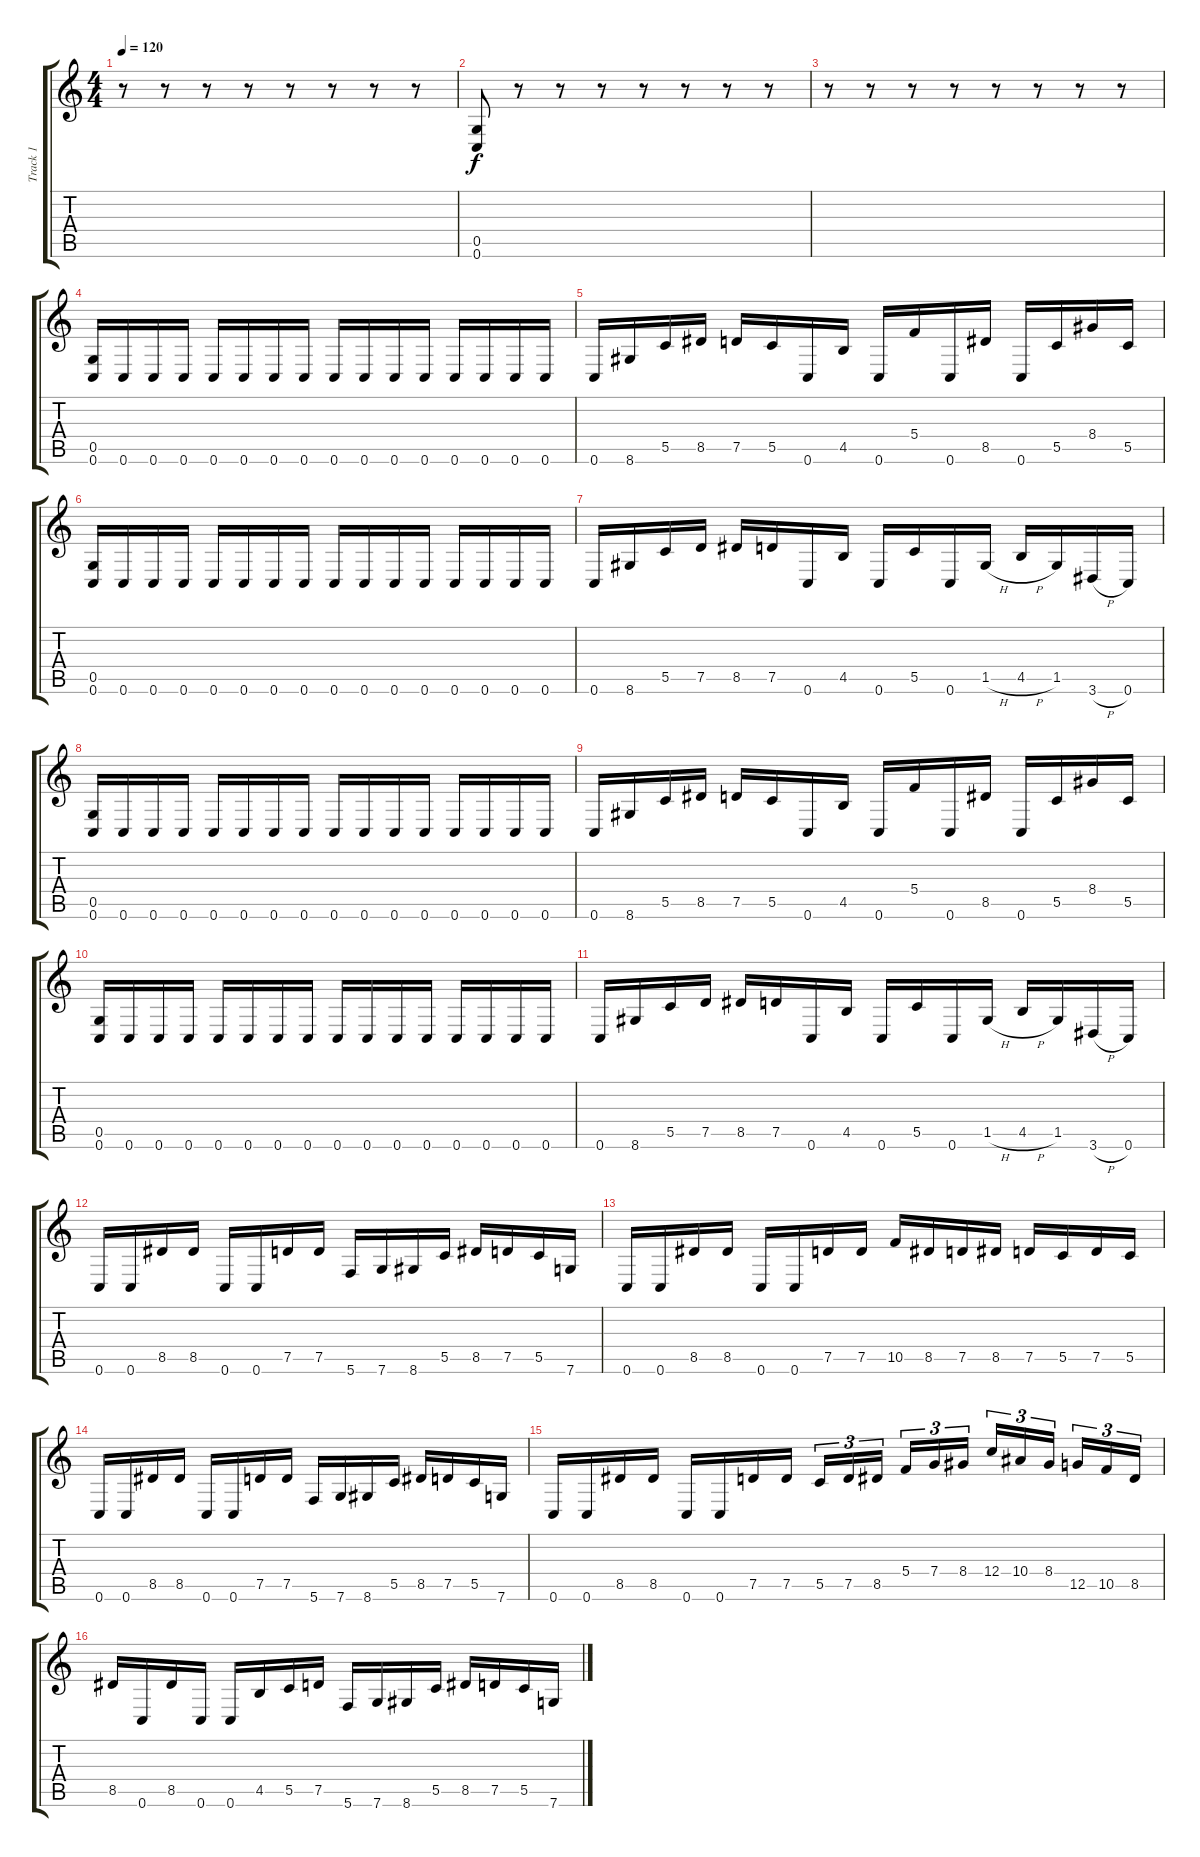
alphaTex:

\track ("Track 1" "Track 1") {instrument distortionguitar}
\staff {score tabs}
\tuning (D4 A3 F3 C3 G2 C2) {hide}
\ts (4 4)
\tempo 120
\clef g2
\ks c
r.8{dy f} r.8 r.8 r.8 r.8 r.8 r.8 r.8 |
(0.5 0.6).8 r.8 r.8 r.8 r.8 r.8 r.8 r.8 |
r.8 r.8 r.8 r.8 r.8 r.8 r.8 r.8 |
(0.5 0.6).16 0.6.16 0.6.16 0.6.16 0.6.16 0.6.16 0.6.16 0.6.16 0.6.16 0.6.16 0.6.16 0.6.16 0.6.16 0.6.16 0.6.16 0.6.16 |
0.6.16 8.6.16 5.5.16 8.5.16 7.5.16 5.5.16 0.6.16 4.5.16 0.6.16 5.4.16 0.6.16 8.5.16 0.6.16 5.5.16 8.4.16 5.5.16 |
(0.5 0.6).16 0.6.16 0.6.16 0.6.16 0.6.16 0.6.16 0.6.16 0.6.16 0.6.16 0.6.16 0.6.16 0.6.16 0.6.16 0.6.16 0.6.16 0.6.16 |
0.6.16 8.6.16 5.5.16 7.5.16 8.5.16 7.5.16 0.6.16 4.5.16 0.6.16 5.5.16 0.6.16 1.5{h}.16 4.5{h}.16 1.5.16 3.6{h}.16 0.6.16 |
(0.5 0.6).16 0.6.16 0.6.16 0.6.16 0.6.16 0.6.16 0.6.16 0.6.16 0.6.16 0.6.16 0.6.16 0.6.16 0.6.16 0.6.16 0.6.16 0.6.16 |
0.6.16 8.6.16 5.5.16 8.5.16 7.5.16 5.5.16 0.6.16 4.5.16 0.6.16 5.4.16 0.6.16 8.5.16 0.6.16 5.5.16 8.4.16 5.5.16 |
(0.5 0.6).16 0.6.16 0.6.16 0.6.16 0.6.16 0.6.16 0.6.16 0.6.16 0.6.16 0.6.16 0.6.16 0.6.16 0.6.16 0.6.16 0.6.16 0.6.16 |
0.6.16 8.6.16 5.5.16 7.5.16 8.5.16 7.5.16 0.6.16 4.5.16 0.6.16 5.5.16 0.6.16 1.5{h}.16 4.5{h}.16 1.5.16 3.6{h}.16 0.6.16 |
0.6.16 0.6.16 8.5.16 8.5.16 0.6.16 0.6.16 7.5.16 7.5.16 5.6.16 7.6.16 8.6.16 5.5.16 8.5.16 7.5.16 5.5.16 7.6.16 |
0.6.16 0.6.16 8.5.16 8.5.16 0.6.16 0.6.16 7.5.16 7.5.16 10.5.16 8.5.16 7.5.16 8.5.16 7.5.16 5.5.16 7.5.16 5.5.16 |
0.6.16 0.6.16 8.5.16 8.5.16 0.6.16 0.6.16 7.5.16 7.5.16 5.6.16 7.6.16 8.6.16 5.5.16 8.5.16 7.5.16 5.5.16 7.6.16 |
0.6.16 0.6.16 8.5.16 8.5.16 0.6.16 0.6.16 7.5.16 7.5.16 5.5.16{tu (3 2)} 7.5.16{tu (3 2)} 8.5.16{tu (3 2) beam splitsecondary} 5.4.16{tu (3 2)} 7.4.16{tu (3 2)} 8.4.16{tu (3 2)} 12.4.16{tu (3 2)} 10.4.16{tu (3 2)} 8.4.16{tu (3 2) beam splitsecondary} 12.5.16{tu (3 2)} 10.5.16{tu (3 2)} 8.5.16{tu (3 2)} |
8.5.16 0.6.16 8.5.16 0.6.16 0.6.16 4.5.16 5.5.16 7.5.16 5.6.16 7.6.16 8.6.16 5.5.16 8.5.16 7.5.16 5.5.16 7.6.16
